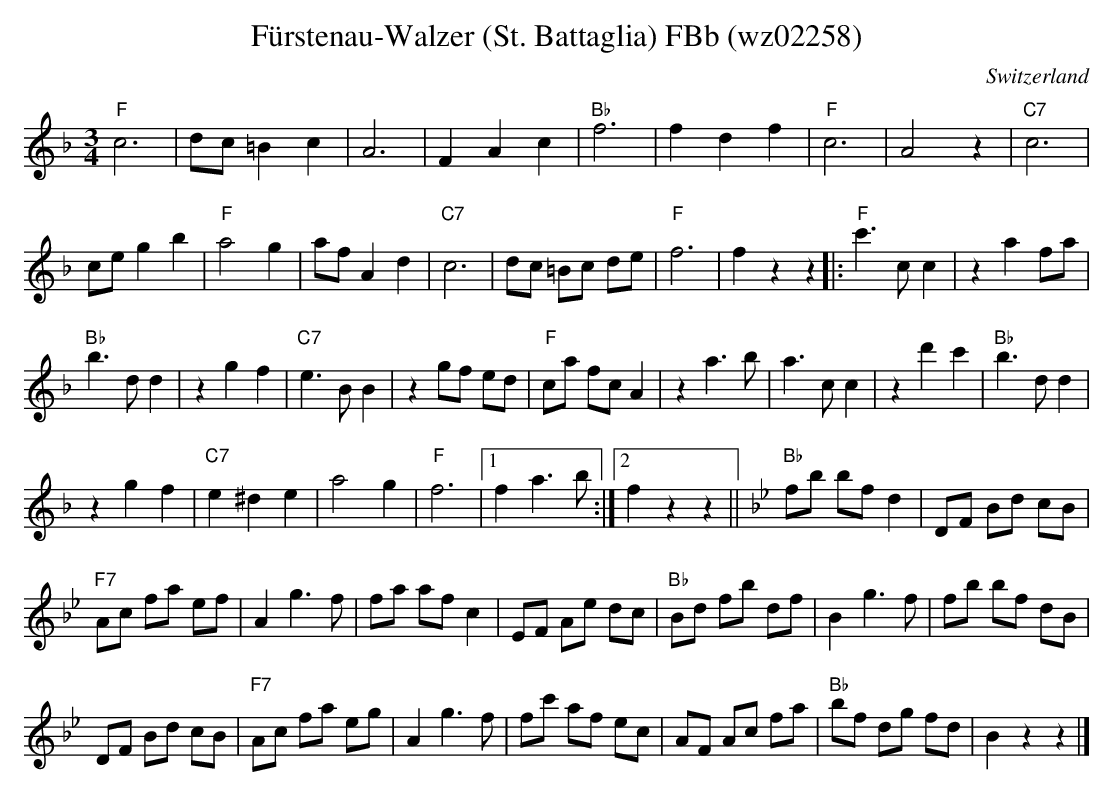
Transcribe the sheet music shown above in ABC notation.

X:1
T:Fürstenau-Walzer (St. Battaglia) FBb (wz02258)
O:Switzerland
M:3/4
L:1/4
K:F major
"F"c3 | d/c/=Bc | A3 | FAc | "Bb"f3 | fdf | "F"c3 | A2z | "C7"c3 |
c/e/gb | "F"a2g | a/f/Ad | "C7"c3 | d/c/ =B/c/ d/e/ |  "F"f3 | fzz |: "F"c'>cc | zaf/a/ |
"Bb"b>dd | zgf | "C7"e>BB | zg/f/ e/d/ | "F"c/a/ f/c/A | za>b | a>cc | zd'c' | "Bb"b>dd |
zgf | "C7"e^de | a2g | "F"f3 |1 fa>b :|2 fzz || [K:Bb] [L:1/8] "Bb"fb bfd2 | DF Bd cB |
"F7"Ac fa ef | A2g3f | fa afc2 | EF Ae dc | "Bb"Bd fb df | B2g3f | fb bf dB |
DF Bd cB | "F7"Ac fa eg | A2g3f | fc' af ec | AF Ac fa | "Bb"bf dg fd | B2z2z2 |]
